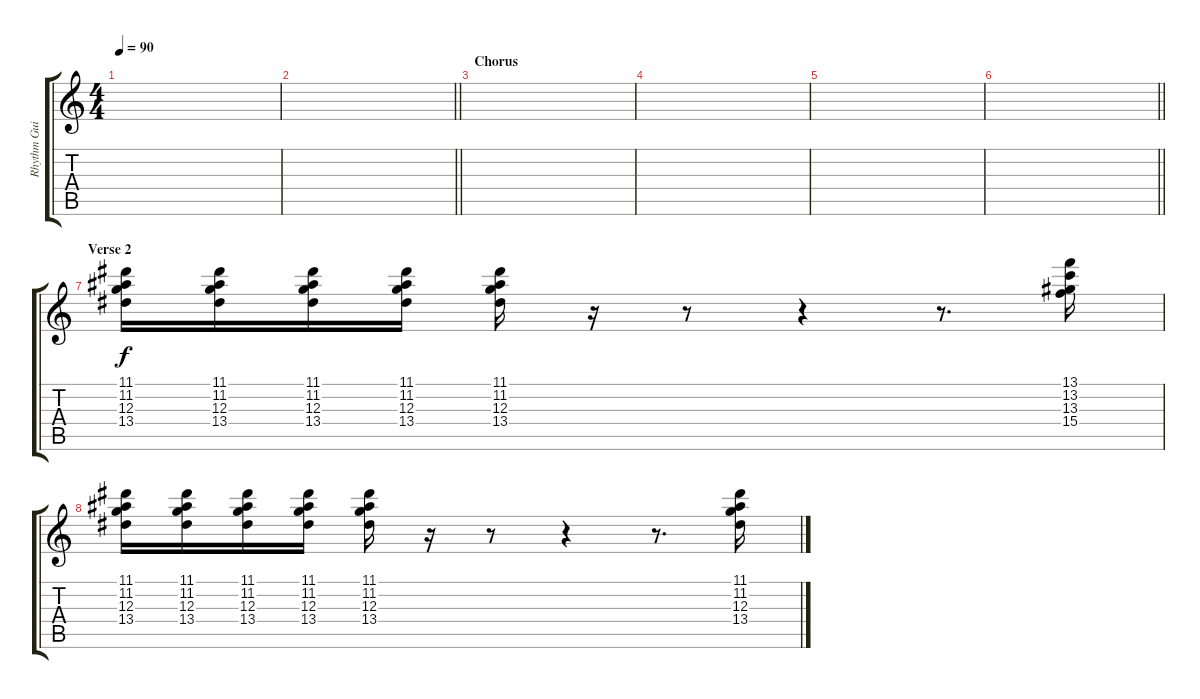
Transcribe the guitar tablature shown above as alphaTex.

\track ("Rhythm Guitar" "Rhythm Gui") {instrument electricguitarjazz}
\staff {score tabs}
\tuning (E4 B3 G3 D3 A2 E2) {hide}
\ts (4 4)
\tempo 90
\clef g2
\ks c
|
\barLineRight lightlight
|
\section ("" "Chorus")
|
|
|
\barLineRight lightlight
|
\section ("" "Verse 2")
(11.1 11.2 12.3 13.4).16 (11.1 11.2 12.3 13.4).16 (11.1 11.2 12.3 13.4).16 (11.1 11.2 12.3 13.4).16 (11.1 11.2 12.3 13.4).16 r.16 r.8 r.4 r.8{d} (13.1 13.2 13.3 15.4).16 |
(11.1 11.2 12.3 13.4).16 (11.1 11.2 12.3 13.4).16 (11.1 11.2 12.3 13.4).16 (11.1 11.2 12.3 13.4).16 (11.1 11.2 12.3 13.4).16 r.16 r.8 r.4 r.8{d} (11.1 11.2 12.3 13.4).16
